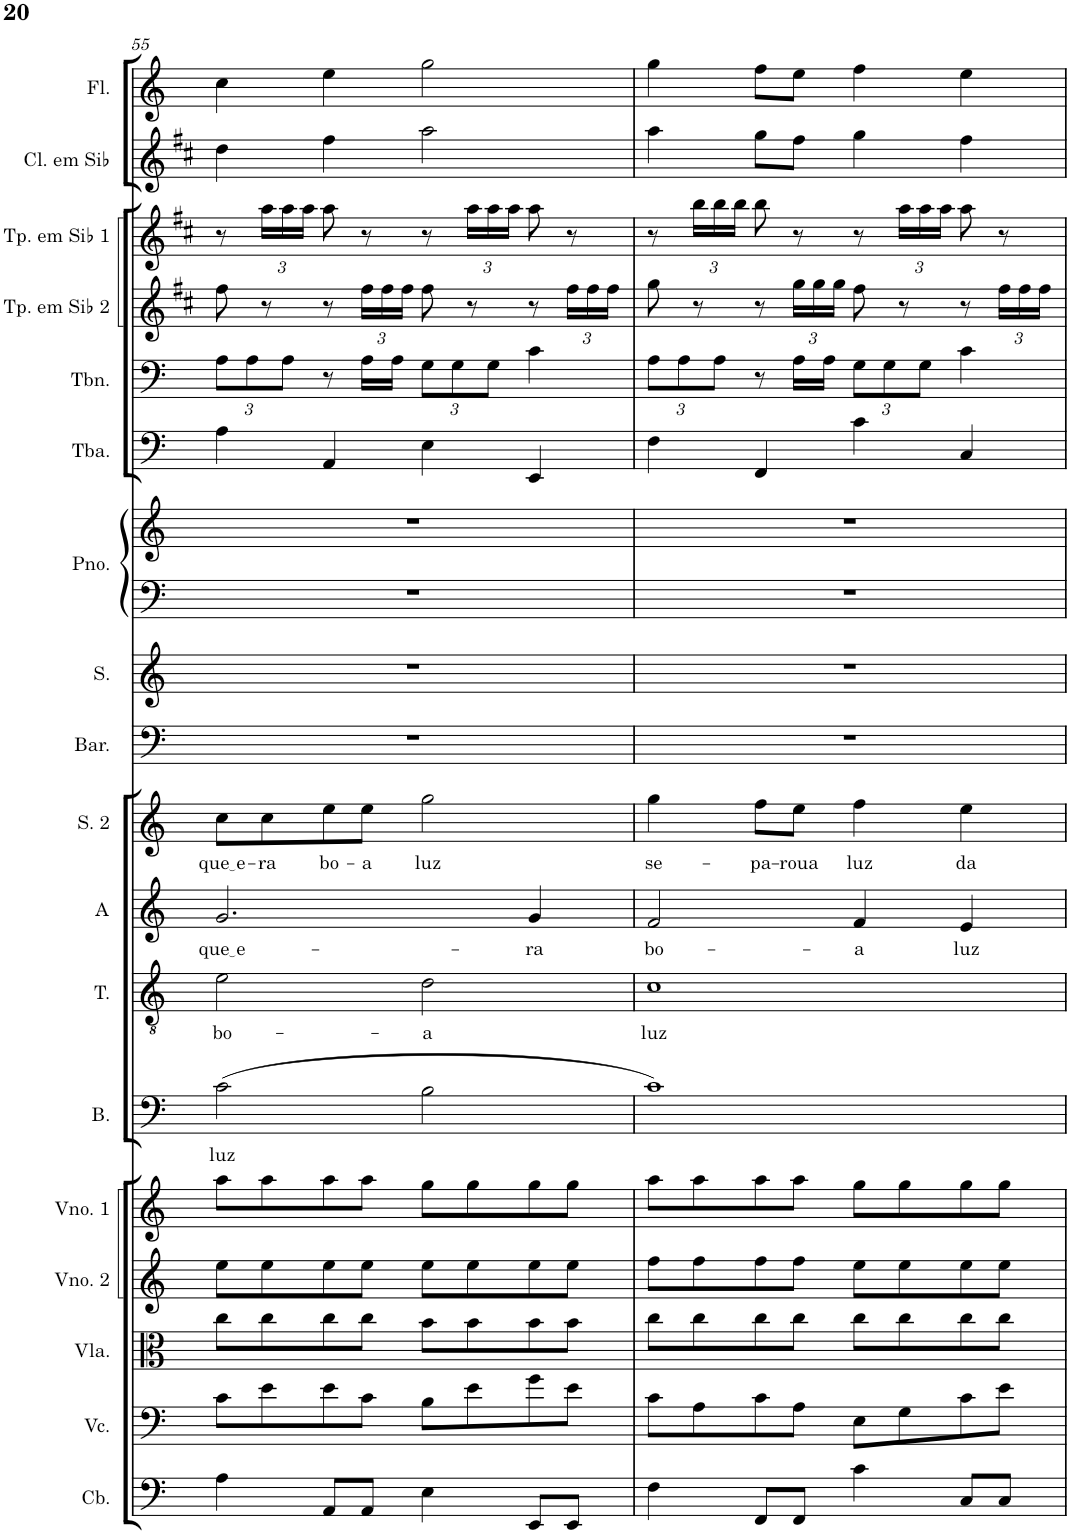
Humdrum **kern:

**kern	**kern	**kern	**kern	**kern	**kern	**text	**kern	**text	**kern	**text	**kern	**text	**kern	**kern	**kern	**kern	**kern	**kern	**kern	**kern	**kern	**kern
*part18	*part17	*part16	*part15	*part14	*part13	*part13	*part12	*part12	*part11	*part11	*part10	*part10	*part9	*part8	*part7	*part7	*part6	*part5	*part4	*part3	*part2	*part1
*staff19	*staff18	*staff17	*staff16	*staff15	*staff14	*staff14	*staff13	*staff13	*staff12	*staff12	*staff11	*staff11	*staff10	*staff9	*staff8	*staff7	*staff6	*staff5	*staff4	*staff3	*staff2	*staff1
*I"Contrabaixo	*I"Violoncelo	*I"Viola	*I"Violino 2	*I"Violino 1	*I"Baixo	*	*I"Tenor	*	*I"Alto	*	*I"Soprano 2	*	*I"Barítono	*I"Soprano	*I"Piano	*	*I"Tuba	*I"Trombone	*I"Trompete em Sib 2	*I"Trompete em Sib 1	*I"Clarinete em Sib	*I"Flauta Transversal
*I'Cb.	*I'Vc.	*I'Vla.	*I'Vno. 2	*I'Vno. 1	*I'B.	*	*I'T.	*	*I'A	*	*I'S. 2	*	*I'Bar.	*I'S.	*I'Pno.	*	*I'Tba.	*I'Tbn.	*I'Tp. em Sib 2	*I'Tp. em Sib 1	*I'Cl. em Sib	*I'Fl.
!!LO:PB:g=z
*clefF4	*clefF4	*clefC3	*clefG2	*clefG2	*clefF4	*	*clefGv2	*	*clefG2	*	*clefG2	*	*clefF4	*clefG2	*clefF4	*clefG2	*clefF4	*clefF4	*clefG2	*clefG2	*clefG2	*clefG2
*Trd7c12	*	*	*	*	*	*	*	*	*	*	*	*	*	*	*	*	*	*	*Trd1c2	*Trd1c2	*Trd1c2	*
*k[]	*k[]	*k[]	*k[]	*k[]	*k[]	*	*k[]	*	*k[]	*	*k[]	*	*k[]	*k[]	*k[]	*k[]	*k[]	*k[]	*k[f#c#]	*k[f#c#]	*k[f#c#]	*k[]
*M4/4	*M4/4	*M4/4	*M4/4	*M4/4	*M4/4	*	*M4/4	*	*M4/4	*	*M4/4	*	*M4/4	*M4/4	*M4/4	*M4/4	*M4/4	*M4/4	*M4/4	*M4/4	*M4/4	*M4/4
*met(c)	*met(c)	*met(c)	*met(c)	*met(c)	*met(c)	*	*met(c)	*	*met(c)	*	*met(c)	*	*met(c)	*met(c)	*met(c)	*met(c)	*met(c)	*met(c)	*met(c)	*met(c)	*met(c)	*met(c)
=55	=55	=55	=55	=55	=55	=55	=55	=55	=55	=55	=55	=55	=55	=55	=55	=55	=55	=55	=55	=55	=55	=55
!	!	!	!	!	!	!LO:LY:b	!	!LO:LY:b	!	!LO:LY:b	!	!LO:LY:b	!	!	!	!	!	!	!	!	!	!
*	*	*	*	*	*	*	*	*	*	*	*	*	*	*	*	*	*	*Xbrackettup	*	*	*	*
4A\	8c\L	8cc\L	8ee\L	8aa\L	(2c\	luz	2e\	bo-	2.g/	que e	8cc\L	que e	1r	1r	1r	1r	4A\	12A\L	8ff#\	8r	4dd\	4cc\
.	.	.	.	.	.	.	.	.	.	.	.	.	.	.	.	.	.	12A\	.	.	.	.
!	!	!	!	!	!	!	!	!	!	!	!	!LO:LY:b	!	!	!	!	!	!	!	!	!	!
*	*	*	*	*	*	*	*	*	*	*	*	*	*	*	*	*	*	*	*	*Xbrackettup	*	*
.	8e\	8cc\	8ee\	8aa\	.	.	.	.	.	.	8cc\	-ra	.	.	.	.	.	.	8r	24aa\LL	.	.
.	.	.	.	.	.	.	.	.	.	.	.	.	.	.	.	.	.	12A\J	.	24aa\	.	.
.	.	.	.	.	.	.	.	.	.	.	.	.	.	.	.	.	.	.	.	24aa\JJ	.	.
!	!	!	!	!	!	!	!	!	!	!	!	!LO:LY:b	!	!	!	!	!	!	!	!	!	!
8AA/L	8e\	8cc\	8ee\	8aa\	.	.	.	.	.	.	8ee\	bo-	.	.	.	.	4AA/	8r	8r	8aa\	4ff#\	4ee\
!	!	!	!	!	!	!	!	!	!	!	!	!LO:LY:b	!	!	!	!	!	!	!	!	!	!
*	*	*	*	*	*	*	*	*	*	*	*	*	*	*	*	*	*	*	*Xbrackettup	*	*	*
8AA/J	8c\J	8cc\J	8ee\J	8aa\J	.	.	.	.	.	.	8ee\J	-a	.	.	.	.	.	16A\LL	24ff#\LL	8r	.	.
.	.	.	.	.	.	.	.	.	.	.	.	.	.	.	.	.	.	.	24ff#\	.	.	.
.	.	.	.	.	.	.	.	.	.	.	.	.	.	.	.	.	.	16A\JJ	.	.	.	.
.	.	.	.	.	.	.	.	.	.	.	.	.	.	.	.	.	.	.	24ff#\JJ	.	.	.
!	!	!	!	!	!	!	!	!LO:LY:b	!	!	!	!LO:LY:b	!	!	!	!	!	!	!	!	!	!
4E\	8B\L	8b\L	8ee\L	8gg\L	2B\	.	2d\	-a	.	.	2gg\	luz	.	.	.	.	4E\	12G\L	8ff#\	8r	2aa\	2gg\
.	.	.	.	.	.	.	.	.	.	.	.	.	.	.	.	.	.	12G\	.	.	.	.
.	8e\	8b\	8ee\	8gg\	.	.	.	.	.	.	.	.	.	.	.	.	.	.	8r	24aa\LL	.	.
.	.	.	.	.	.	.	.	.	.	.	.	.	.	.	.	.	.	12G\J	.	24aa\	.	.
.	.	.	.	.	.	.	.	.	.	.	.	.	.	.	.	.	.	.	.	24aa\JJ	.	.
!	!	!	!	!	!	!	!	!	!	!LO:LY:b	!	!	!	!	!	!	!	!	!	!	!	!
8EE/L	8g\	8b\	8ee\	8gg\	.	.	.	.	4g/	-ra	.	.	.	.	.	.	4EE/	4c\	8r	8aa\	.	.
8EE/J	8e\J	8b\J	8ee\J	8gg\J	.	.	.	.	.	.	.	.	.	.	.	.	.	.	24ff#\LL	8r	.	.
.	.	.	.	.	.	.	.	.	.	.	.	.	.	.	.	.	.	.	24ff#\	.	.	.
.	.	.	.	.	.	.	.	.	.	.	.	.	.	.	.	.	.	.	24ff#\JJ	.	.	.
=56	=56	=56	=56	=56	=56	=56	=56	=56	=56	=56	=56	=56	=56	=56	=56	=56	=56	=56	=56	=56	=56	=56
!	!	!	!	!	!	!	!	!LO:LY:b	!	!LO:LY:b	!	!LO:LY:b	!	!	!	!	!	!	!	!	!	!
4F\	8c\L	8cc\L	8ff\L	8aa\L	1c)	.	1c	luz	2f/	bo-	4gg\	se-	1r	1r	1r	1r	4F\	12A\L	8gg\	8r	4aa\	4gg\
.	.	.	.	.	.	.	.	.	.	.	.	.	.	.	.	.	.	12A\	.	.	.	.
.	8A\	8cc\	8ff\	8aa\	.	.	.	.	.	.	.	.	.	.	.	.	.	.	8r	24bb\LL	.	.
.	.	.	.	.	.	.	.	.	.	.	.	.	.	.	.	.	.	12A\J	.	24bb\	.	.
.	.	.	.	.	.	.	.	.	.	.	.	.	.	.	.	.	.	.	.	24bb\JJ	.	.
!	!	!	!	!	!	!	!	!	!	!	!	!LO:LY:b	!	!	!	!	!	!	!	!	!	!
8FF/L	8c\	8cc\	8ff\	8aa\	.	.	.	.	.	.	8ff\L	-pa-	.	.	.	.	4FF/	8r	8r	8bb\	8gg\L	8ff\L
!	!	!	!	!	!	!	!	!	!	!	!	!LO:LY:b	!	!	!	!	!	!	!	!	!	!
8FF/J	8A\J	8cc\J	8ff\J	8aa\J	.	.	.	.	.	.	8ee\J	-roua	.	.	.	.	.	16A\LL	24gg\LL	8r	8ff#\J	8ee\J
.	.	.	.	.	.	.	.	.	.	.	.	.	.	.	.	.	.	.	24gg\	.	.	.
.	.	.	.	.	.	.	.	.	.	.	.	.	.	.	.	.	.	16A\JJ	.	.	.	.
.	.	.	.	.	.	.	.	.	.	.	.	.	.	.	.	.	.	.	24gg\JJ	.	.	.
!	!	!	!	!	!	!	!	!	!	!LO:LY:b	!	!LO:LY:b	!	!	!	!	!	!	!	!	!	!
4c\	8E\L	8cc\L	8ee\L	8gg\L	.	.	.	.	4f/	-a	4ff\	luz	.	.	.	.	4c\	12G\L	8ff#\	8r	4gg\	4ff\
.	.	.	.	.	.	.	.	.	.	.	.	.	.	.	.	.	.	12G\	.	.	.	.
.	8G\	8cc\	8ee\	8gg\	.	.	.	.	.	.	.	.	.	.	.	.	.	.	8r	24aa\LL	.	.
.	.	.	.	.	.	.	.	.	.	.	.	.	.	.	.	.	.	12G\J	.	24aa\	.	.
.	.	.	.	.	.	.	.	.	.	.	.	.	.	.	.	.	.	.	.	24aa\JJ	.	.
!	!	!	!	!	!	!	!	!	!	!LO:LY:b	!	!LO:LY:b	!	!	!	!	!	!	!	!	!	!
8C/L	8c\	8cc\	8ee\	8gg\	.	.	.	.	4e/	luz	4ee\	da	.	.	.	.	4C/	4c\	8r	8aa\	4ff#\	4ee\
8C/J	8e\J	8cc\J	8ee\J	8gg\J	.	.	.	.	.	.	.	.	.	.	.	.	.	.	24ff#\LL	8r	.	.
.	.	.	.	.	.	.	.	.	.	.	.	.	.	.	.	.	.	.	24ff#\	.	.	.
.	.	.	.	.	.	.	.	.	.	.	.	.	.	.	.	.	.	.	24ff#\JJ	.	.	.
=	=	=	=	=	=	=	=	=	=	=	=	=	=	=	=	=	=	=	=	=	=	=
*-	*-	*-	*-	*-	*-	*-	*-	*-	*-	*-	*-	*-	*-	*-	*-	*-	*-	*-	*-	*-	*-	*-
